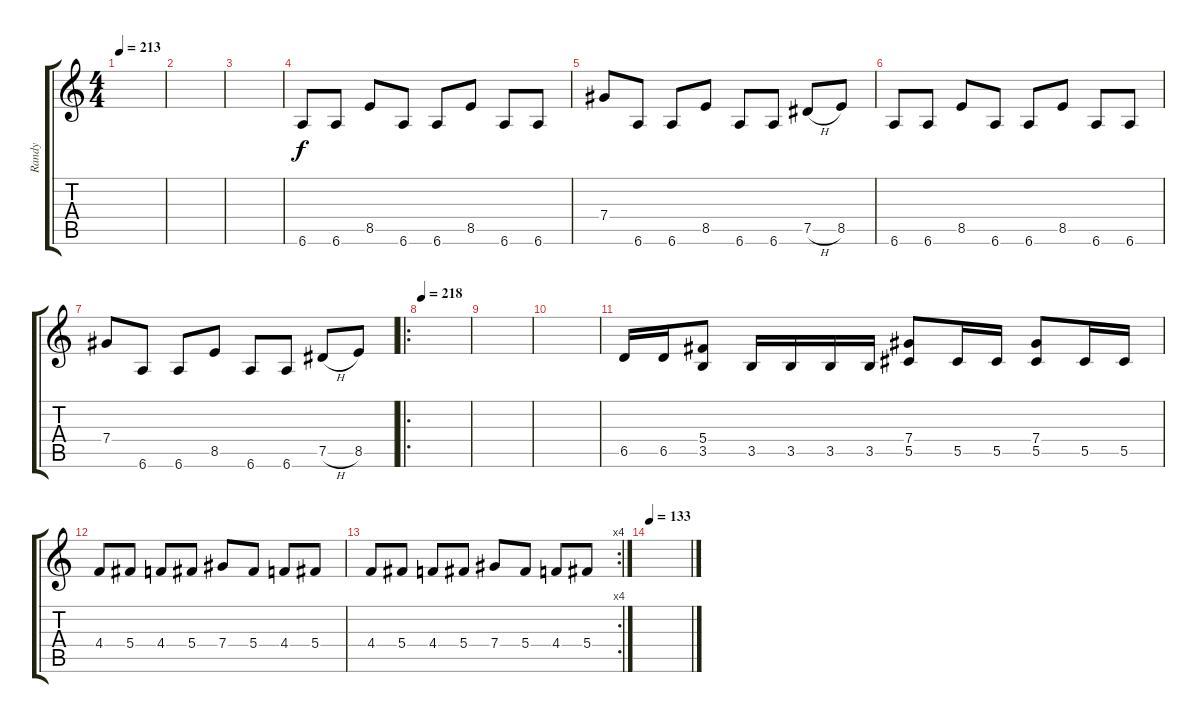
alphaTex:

\track ("Randy" "Randy") {instrument distortionguitar}
\staff {score tabs}
\tuning (Eb4 Bb3 Gb3 Db3 Ab2 Eb2) {hide}
\ts (4 4)
\tempo 213
\clef g2
\ks c
|
|
|
6.6.8 6.6.8 8.5.8 6.6.8 6.6.8 8.5.8 6.6.8 6.6.8 |
7.4.8 6.6.8 6.6.8 8.5.8 6.6.8 6.6.8 7.5{h}.8 8.5.8 |
6.6.8 6.6.8 8.5.8 6.6.8 6.6.8 8.5.8 6.6.8 6.6.8 |
7.4.8 6.6.8 6.6.8 8.5.8 6.6.8 6.6.8 7.5{h}.8 8.5.8 |
\ro
\tempo 218
|
|
|
6.5.16 6.5.16 (5.4 3.5).8 3.5.16 3.5.16 3.5.16 3.5.16 (7.4 5.5).8 5.5.16 5.5.16 (7.4 5.5).8 5.5.16 5.5.16 |
4.4.8 5.4.8 4.4.8 5.4.8 7.4.8 5.4.8 4.4.8 5.4.8 |
\rc 4
4.4.8 5.4.8 4.4.8 5.4.8 7.4.8 5.4.8 4.4.8 5.4.8 |
\tempo 133
